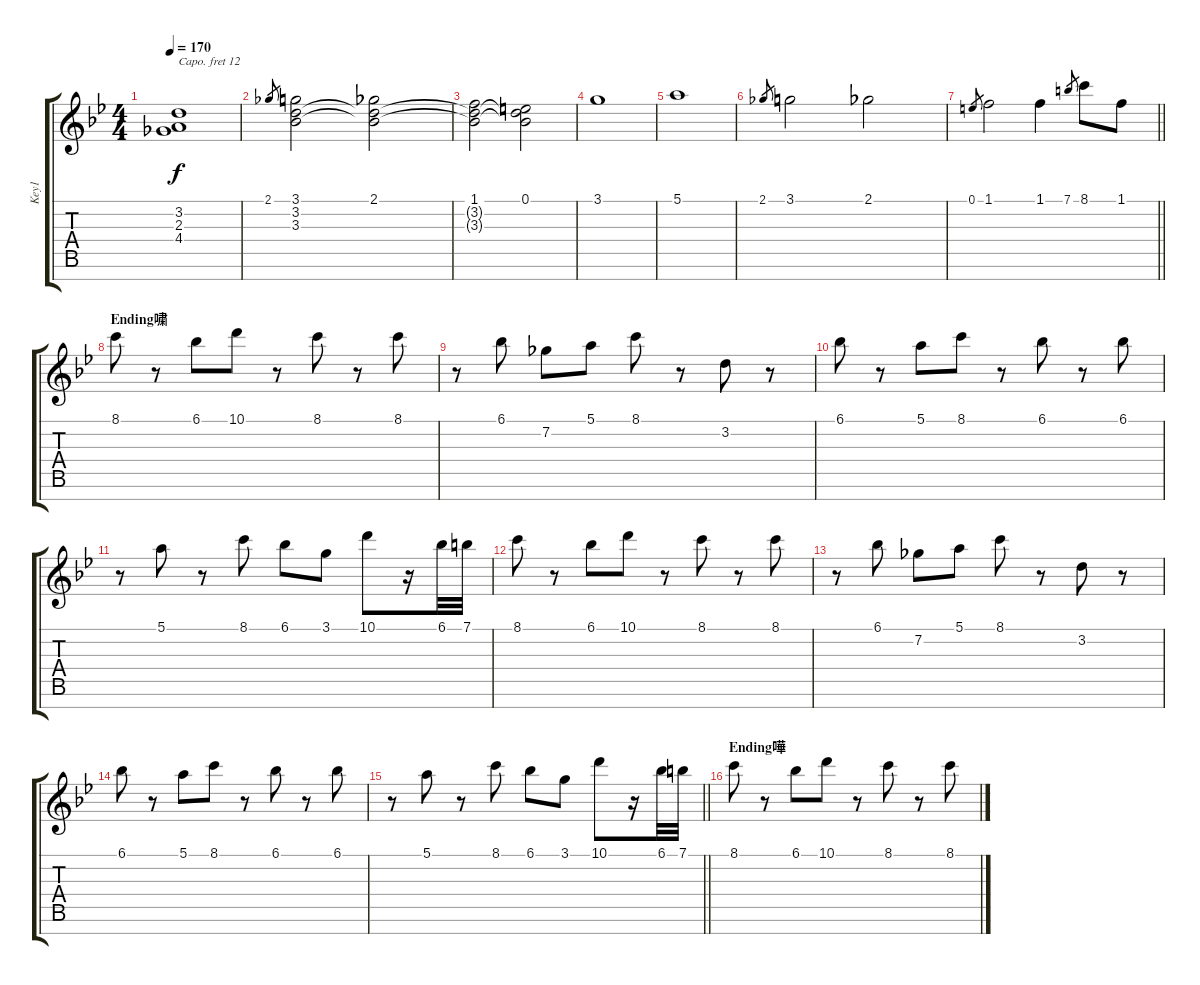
\track ("Key1" "Key1") {instrument drawbarorgan}
\staff {score tabs}
\capo 12
\tuning (E4 B3 G3 D3 A2 E2 B1) {hide}
\ts (4 4)
\tempo 170
\clef g2
\ks bb
(3.2 2.3 4.4).1{dy f} |
2.1.8{gr} (3.1 3.2 3.3).2 (2.1 3.2{t} 3.3{t}).2 |
(1.1 3.2{t} 3.3{t}).2 (0.1 3.2{t} 3.3{t}).2 |
3.1.1 |
5.1.1 |
2.1.8{gr} 3.1.2 2.1.2 |
\barLineRight lightlight
0.1.8{gr} 1.1.2 1.1.4 7.1.8{gr} 8.1.8 1.1.8 |
\section ("" "Ending嘨")
8.1.8 r.8 6.1.8 10.1.8 r.8 8.1.8 r.8 8.1.8 |
r.8 6.1.8 7.2.8 5.1.8 8.1.8 r.8 3.2.8 r.8 |
6.1.8 r.8 5.1.8 8.1.8 r.8 6.1.8 r.8 6.1.8 |
r.8 5.1.8 r.8 8.1.8 6.1.8 3.1.8 10.1.8 r.16 6.1.32 7.1.32 |
8.1.8 r.8 6.1.8 10.1.8 r.8 8.1.8 r.8 8.1.8 |
r.8 6.1.8 7.2.8 5.1.8 8.1.8 r.8 3.2.8 r.8 |
6.1.8 r.8 5.1.8 8.1.8 r.8 6.1.8 r.8 6.1.8 |
\barLineRight lightlight
r.8 5.1.8 r.8 8.1.8 6.1.8 3.1.8 10.1.8 r.16 6.1.32 7.1.32 |
\section ("" "Ending嘩")
8.1.8 r.8 6.1.8 10.1.8 r.8 8.1.8 r.8 8.1.8
